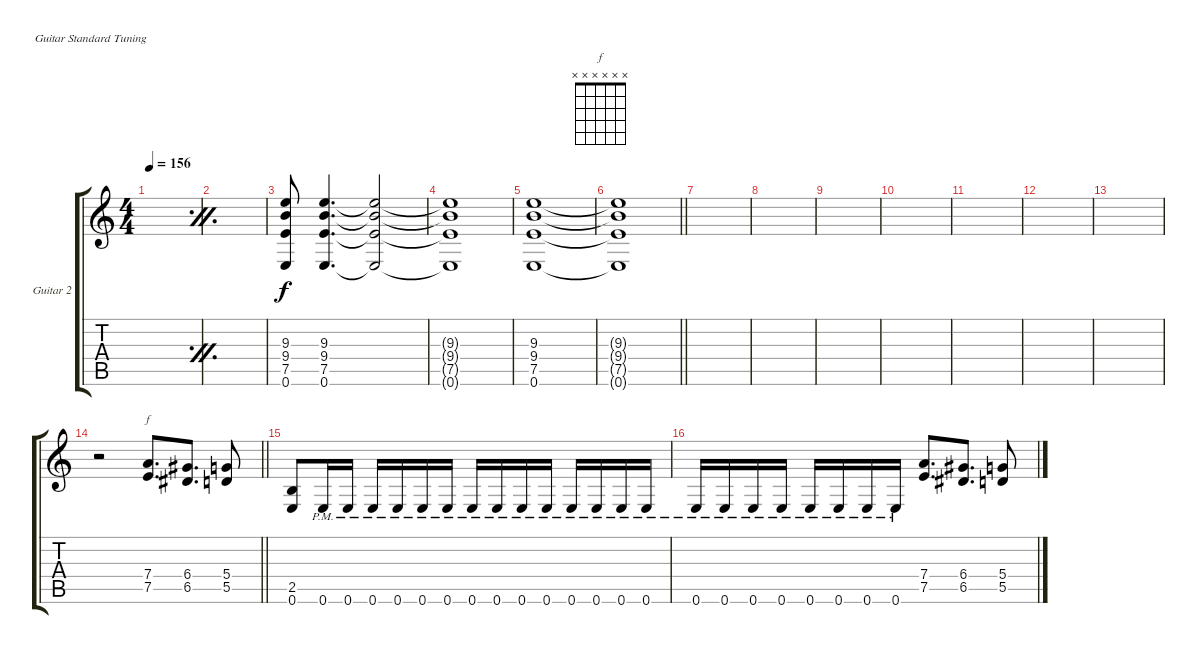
\bracketExtendMode groupsimilarinstruments
\firstSystemTrackNameOrientation horizontal
\otherSystemsTrackNameOrientation horizontal
\track ("Guitar 2" "Guitar 2") {instrument overdrivenguitar}
\staff {score tabs}
\tuning (E4 B3 G3 D3 A2 E2)
\chord ("f" x x x x x x)
\ts (4 4)
\tempo 156
\clef g2
\simile firstofdouble
\ks c
|
\simile secondofdouble
|
(9.3 9.4 7.5 0.6).8 (9.3 9.4 7.5 0.6).4{d} (9.3{t} 9.4{t} 7.5{t} 0.6{t}).2 |
(9.3{t} 9.4{t} 7.5{t} 0.6{t}).1 |
(9.3 9.4 7.5 0.6).1 |
\barLineRight lightlight
(9.3{t} 9.4{t} 7.5{t} 0.6{t}).1 |
|
|
|
|
|
|
|
\barLineRight lightlight
r.2 (7.4 7.5).8{d ch "f"} (6.4 6.5).8{d} (5.4 5.5).8 |
(2.5 0.6).8 0.6{pm}.16 0.6{pm}.16 0.6{pm}.16 0.6{pm}.16 0.6{pm}.16 0.6{pm}.16 0.6{pm}.16 0.6{pm}.16 0.6{pm}.16 0.6{pm}.16 0.6{pm}.16 0.6{pm}.16 0.6{pm}.16 0.6{pm}.16 |
0.6{pm}.16 0.6{pm}.16 0.6{pm}.16 0.6{pm}.16 0.6{pm}.16 0.6{pm}.16 0.6{pm}.16 0.6{pm}.16 (7.4 7.5).8{d} (6.4 6.5).8{d} (5.4 5.5).8
